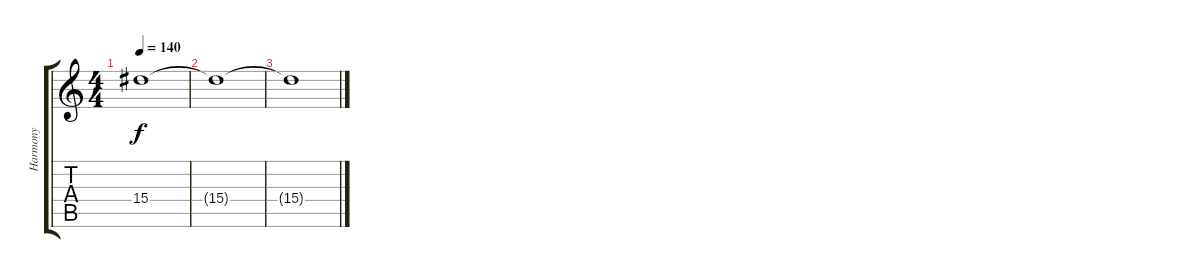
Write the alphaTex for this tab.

\track ("Harmony" "Harmony") {instrument distortionguitar}
\staff {score tabs}
\tuning (D4 A3 F3 C3 G2 C2) {hide}
\ts (4 4)
\tempo 140
\clef g2
\ks c
15.4{t}.1{dy f} |
15.4{t}.1 |
15.4{t}.1
